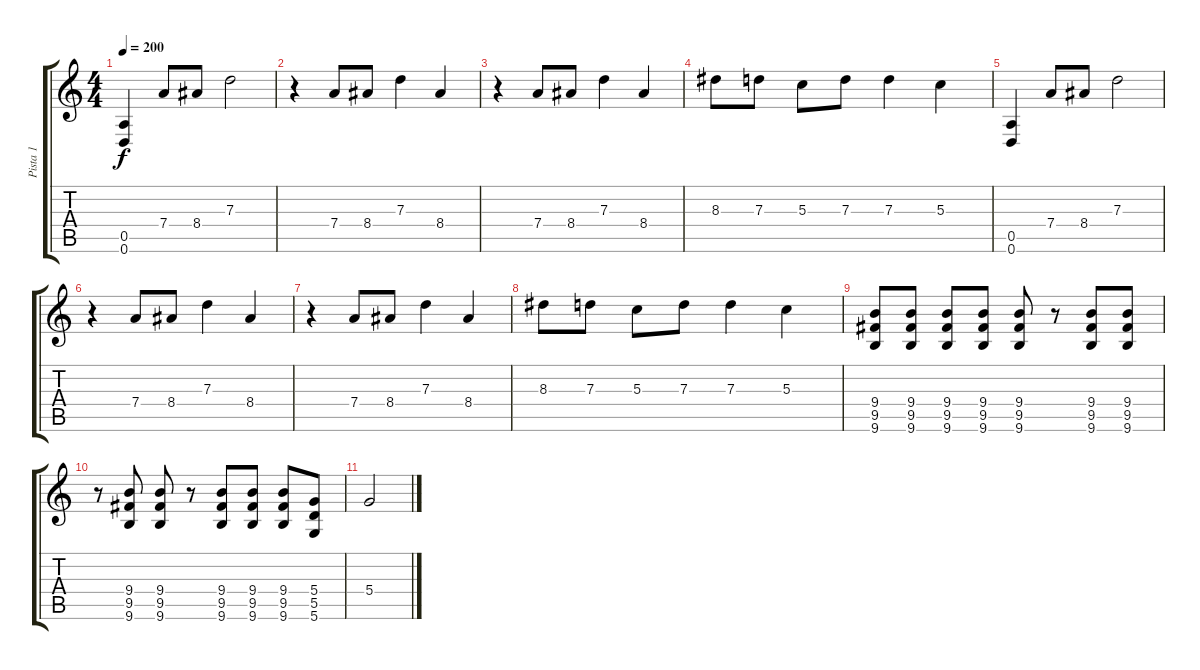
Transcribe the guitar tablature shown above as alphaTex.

\track ("Pista 1" "Pista 1") {instrument distortionguitar}
\staff {score tabs}
\tuning (E4 B3 G3 D3 A2 D2) {hide}
\ts (4 4)
\tempo 200
\clef g2
\ks c
(0.5 0.6).4{dy f} 7.4.8 8.4.8 7.3.2 |
r.4 7.4.8 8.4.8 7.3.4 8.4.4 |
r.4 7.4.8 8.4.8 7.3.4 8.4.4 |
8.3.8 7.3.8 5.3.8 7.3.8 7.3.4 5.3.4 |
(0.5 0.6).4 7.4.8 8.4.8 7.3.2 |
r.4 7.4.8 8.4.8 7.3.4 8.4.4 |
r.4 7.4.8 8.4.8 7.3.4 8.4.4 |
8.3.8 7.3.8 5.3.8 7.3.8 7.3.4 5.3.4 |
(9.4 9.5 9.6).8 (9.4 9.5 9.6).8 (9.4 9.5 9.6).8 (9.4 9.5 9.6).8 (9.4 9.5 9.6).8 r.8 (9.4 9.5 9.6).8 (9.4 9.5 9.6).8 |
r.8 (9.4 9.5 9.6).8 (9.4 9.5 9.6).8 r.8 (9.4 9.5 9.6).8 (9.4 9.5 9.6).8 (9.4 9.5 9.6).8 (5.4 5.5 5.6).8 |
5.4.2
